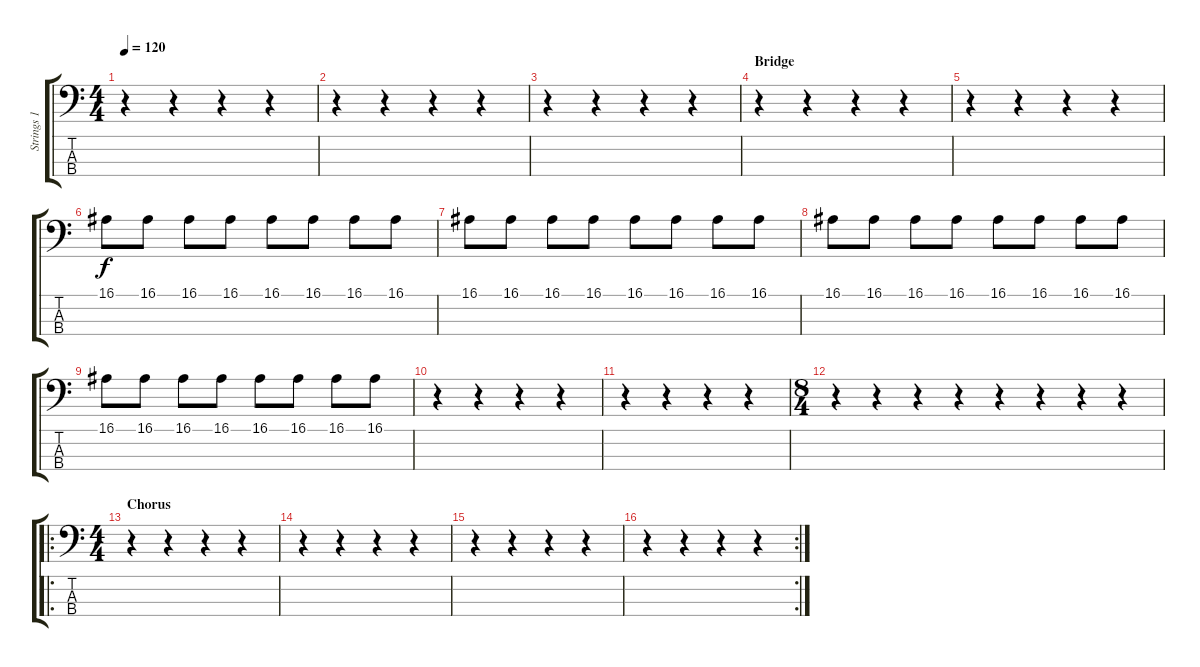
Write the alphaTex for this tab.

\track ("Strings 1 " "Strings 1 ") {instrument pizzicatostrings}
\staff {score tabs}
\tuning (Gb2 Db2 Ab1 Eb1) {hide}
\ts (4 4)
\tempo 120
\clef f4
\ks c
r.4{dy f} r.4 r.4 r.4 |
r.4 r.4 r.4 r.4 |
r.4 r.4 r.4 r.4 |
\section ("" "Bridge")
r.4 r.4 r.4 r.4 |
r.4 r.4 r.4 r.4 |
16.1.8{volume 12 instrument lead2sawtooth} 16.1.8 16.1.8 16.1.8 16.1.8 16.1.8 16.1.8 16.1.8 |
16.1.8{instrument lead2sawtooth} 16.1.8 16.1.8 16.1.8 16.1.8 16.1.8 16.1.8 16.1.8 |
16.1.8{instrument lead2sawtooth} 16.1.8 16.1.8 16.1.8 16.1.8 16.1.8 16.1.8 16.1.8 |
16.1.8{instrument lead2sawtooth} 16.1.8 16.1.8 16.1.8 16.1.8 16.1.8 16.1.8 16.1.8 |
r.4 r.4 r.4 r.4 |
r.4 r.4 r.4 r.4 |
\ts (8 4)
r.4 r.4 r.4 r.4 r.4 r.4 r.4 r.4 |
\ro
\ts (4 4)
\section ("" "Chorus")
r.4 r.4 r.4 r.4 |
r.4 r.4 r.4 r.4 |
r.4 r.4 r.4 r.4 |
\rc 2
r.4 r.4 r.4 r.4
